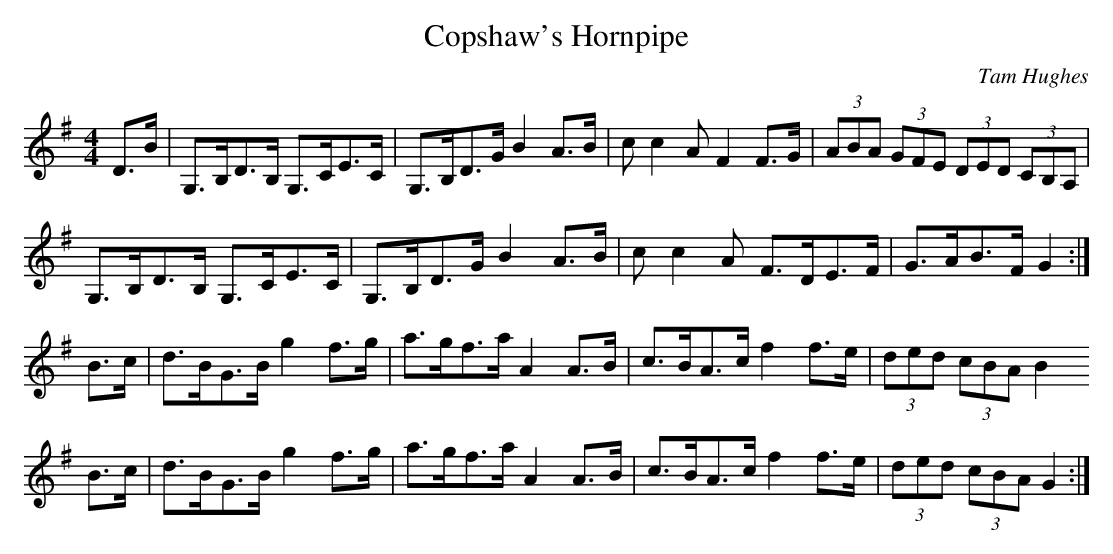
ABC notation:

X:1
T:Copshaw's Hornpipe
C:Tam Hughes
M:4/4
L:1/8
K:G
D>B | G,>B,D>B, G,>CE>C | G,>B,D>G B2 A>B | c c2 A F2 F>G | (3ABA (3GFE (3DED (3CB,A, |
G,>B,D>B, G,>CE>C | G,>B,D>G B2 A>B | c c2 A F>DE>F | G>AB>F G2 :|
B>c | d>BG>B g2 f>g | a>gf>a A2 A>B | c>BA>c f2 f>e | (3ded (3cBA B2
B>c | d>BG>B g2 f>g | a>gf>a A2 A>B | c>BA>c f2 f>e | (3ded (3cBA G2 :|
